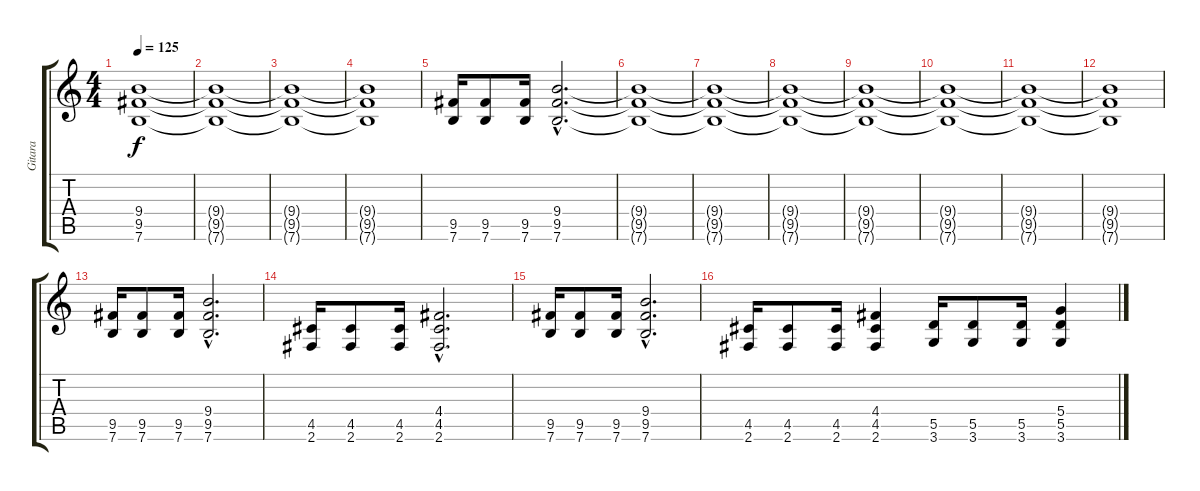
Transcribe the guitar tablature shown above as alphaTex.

\track ("Gitara" "Gitara") {instrument distortionguitar}
\staff {score tabs}
\tuning (E4 B3 G3 D3 A2 E2) {hide}
\ts (4 4)
\tempo 125
\clef g2
\ks c
(9.4{t} 9.5{t} 7.6{t}).1{dy f} |
(9.4{t} 9.5{t} 7.6{t}).1 |
(9.4{t} 9.5{t} 7.6{t}).1 |
(9.4{t} 9.5{t} 7.6{t}).1 |
(9.5 7.6).16 (9.5 7.6).8 (9.5 7.6).16 (9.4{hac} 9.5{hac} 7.6{hac}).2{d} |
(9.4{t} 9.5{t} 7.6{t}).1 |
(9.4{t} 9.5{t} 7.6{t}).1 |
(9.4{t} 9.5{t} 7.6{t}).1 |
(9.4{t} 9.5{t} 7.6{t}).1 |
(9.4{t} 9.5{t} 7.6{t}).1 |
(9.4{t} 9.5{t} 7.6{t}).1 |
(9.4{t} 9.5{t} 7.6{t}).1 |
(9.5 7.6).16 (9.5 7.6).8 (9.5 7.6).16 (9.4{hac} 9.5{hac} 7.6{hac}).2{d} |
(4.5 2.6).16 (4.5 2.6).8 (4.5 2.6).16 (4.4{hac} 4.5{hac} 2.6{hac}).2{d} |
(9.5 7.6).16 (9.5 7.6).8 (9.5 7.6).16 (9.4{hac} 9.5{hac} 7.6{hac}).2{d} |
(4.5 2.6).16 (4.5 2.6).8 (4.5 2.6).16 (4.4 4.5 2.6).4 (5.5 3.6).16 (5.5 3.6).8 (5.5 3.6).16 (5.4 5.5 3.6).4
